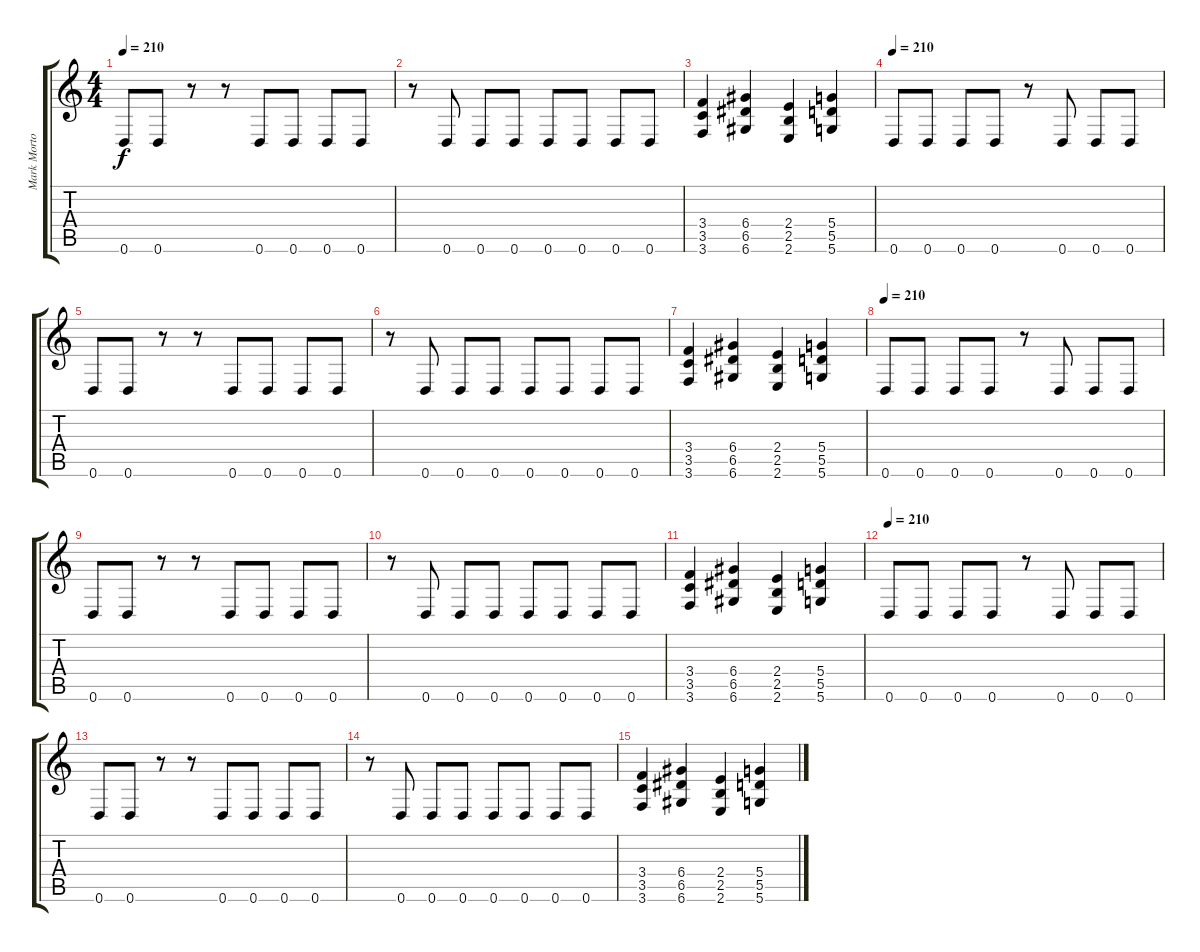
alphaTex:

\track ("Mark Morton" "Mark Morto") {instrument distortionguitar}
\staff {score tabs}
\tuning (E4 B3 G3 D3 A2 D2) {hide}
\ts (4 4)
\tempo 210
\clef g2
\ks c
0.6.8{dy f} 0.6.8 r.8 r.8 0.6.8 0.6.8 0.6.8 0.6.8 |
r.8 0.6.8 0.6.8 0.6.8 0.6.8 0.6.8 0.6.8 0.6.8 |
(3.4 3.5 3.6).4 (6.4 6.5 6.6).4 (2.4 2.5 2.6).4 (5.4 5.5 5.6).4 |
\tempo 210
0.6.8 0.6.8 0.6.8 0.6.8 r.8 0.6.8 0.6.8 0.6.8 |
0.6.8 0.6.8 r.8 r.8 0.6.8 0.6.8 0.6.8 0.6.8 |
r.8 0.6.8 0.6.8 0.6.8 0.6.8 0.6.8 0.6.8 0.6.8 |
(3.4 3.5 3.6).4 (6.4 6.5 6.6).4 (2.4 2.5 2.6).4 (5.4 5.5 5.6).4 |
\tempo 210
0.6.8 0.6.8 0.6.8 0.6.8 r.8 0.6.8 0.6.8 0.6.8 |
0.6.8 0.6.8 r.8 r.8 0.6.8 0.6.8 0.6.8 0.6.8 |
r.8 0.6.8 0.6.8 0.6.8 0.6.8 0.6.8 0.6.8 0.6.8 |
(3.4 3.5 3.6).4 (6.4 6.5 6.6).4 (2.4 2.5 2.6).4 (5.4 5.5 5.6).4 |
\tempo 210
0.6.8 0.6.8 0.6.8 0.6.8 r.8 0.6.8 0.6.8 0.6.8 |
0.6.8 0.6.8 r.8 r.8 0.6.8 0.6.8 0.6.8 0.6.8 |
r.8 0.6.8 0.6.8 0.6.8 0.6.8 0.6.8 0.6.8 0.6.8 |
(3.4 3.5 3.6).4 (6.4 6.5 6.6).4 (2.4 2.5 2.6).4 (5.4 5.5 5.6).4
